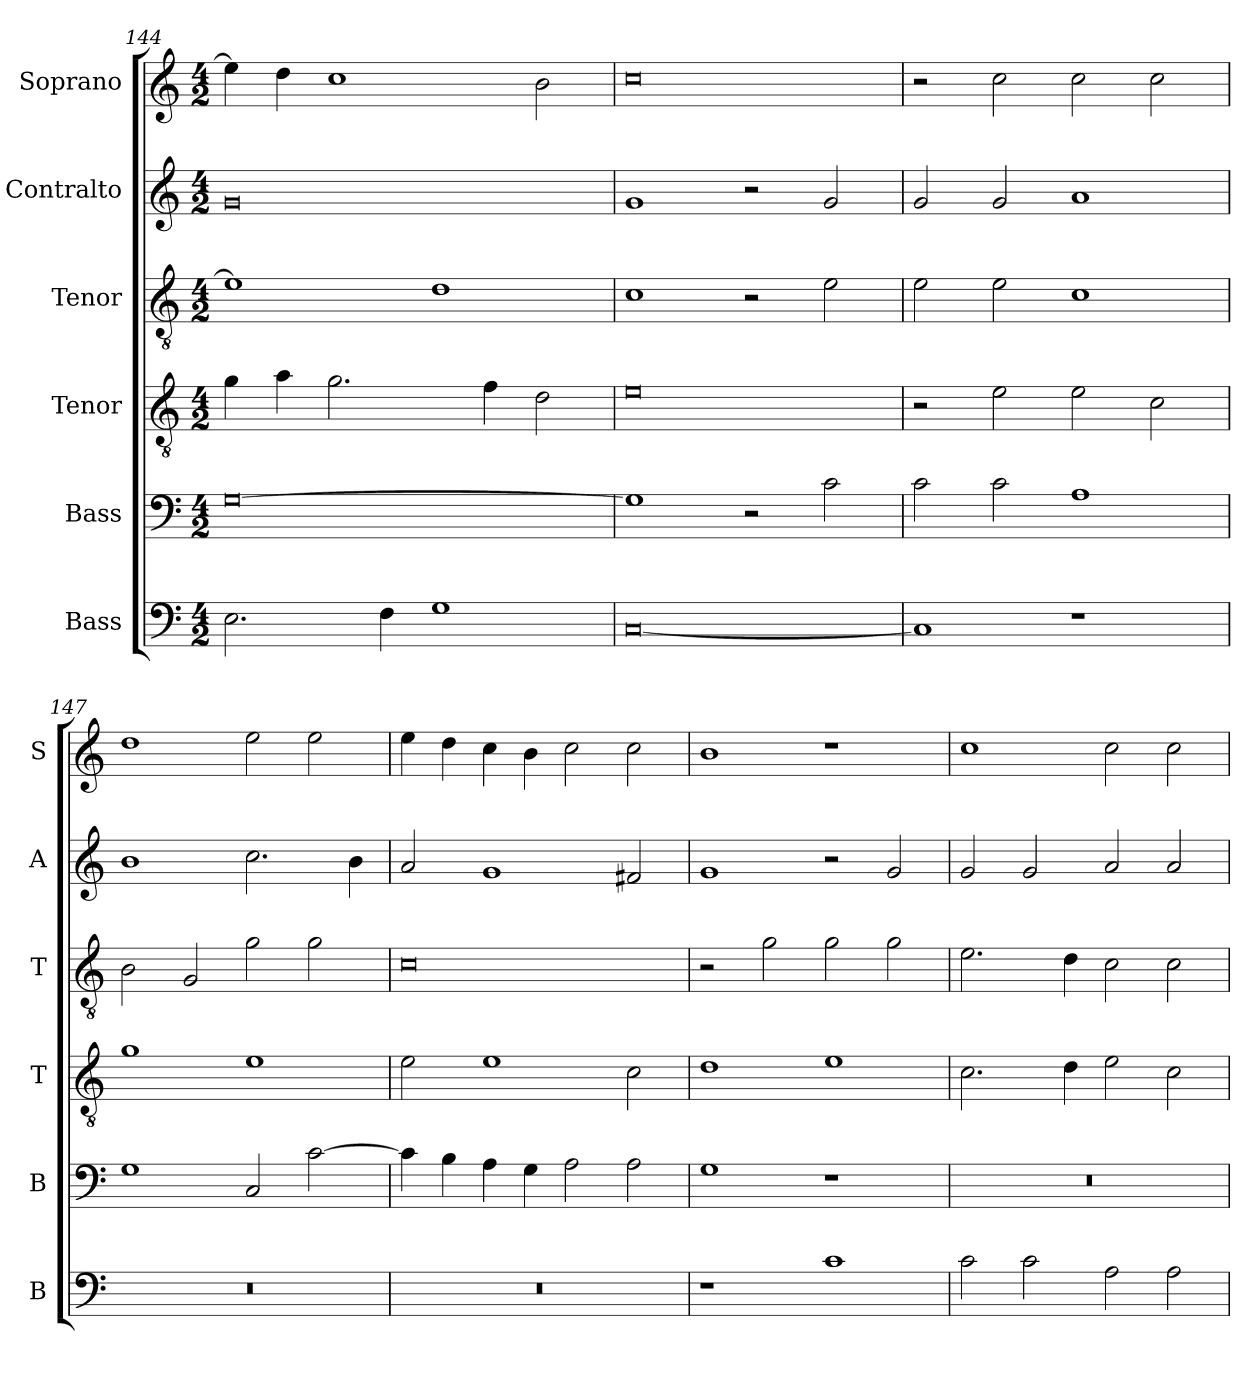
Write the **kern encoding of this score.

**kern	**kern	**kern	**kern	**kern	**kern
*part6	*part5	*part4	*part3	*part2	*part1
*staff6	*staff5	*staff4	*staff3	*staff2	*staff1
*I"Bass	*I"Bass	*I"Tenor	*I"Tenor	*I"Contralto	*I"Soprano
*I'B	*I'B	*I'T	*I'T	*I'A	*I'S
*clefF4	*clefF4	*clefGv2	*clefGv2	*clefG2	*clefG2
*k[]	*k[]	*k[]	*k[]	*k[]	*k[]
*C:ion	*C:ion	*C:ion	*C:ion	*C:ion	*C:ion
*M4/2	*M4/2	*M4/2	*M4/2	*M4/2	*M4/2
=144	=144	=144	=144	=144	=144
2.E	[0G	4g	1e]	0g	4ee]
.	.	4a	.	.	4dd
.	.	2.g	.	.	1cc
4F	.	.	.	.	.
1G	.	.	1d	.	.
.	.	4f	.	.	.
.	.	2d	.	.	2b
=145	=145	=145	=145	=145	=145
[0C	1G]	0e	1c	1g	0cc
.	2r	.	2r	2r	.
.	2c	.	2e	2g	.
=146	=146	=146	=146	=146	=146
1C]	2c	2r	2e	2g	2r
.	2c	2e	2e	2g	2cc
1r	1A	2e	1c	1a	2cc
.	.	2c	.	.	2cc
=147	=147	=147	=147	=147	=147
0r	1G	1g	2B	1b	1dd
.	.	.	2G	.	.
.	2C	1e	2g	2.cc	2ee
.	[2c	.	2g	.	2ee
.	.	.	.	4b	.
=148	=148	=148	=148	=148	=148
0r	4c]	2e	0c	2a	4ee
.	4B	.	.	.	4dd
.	4A	1e	.	1g	4cc
.	4G	.	.	.	4b
.	2A	.	.	.	2cc
.	2A	2c	.	2f#X	2cc
=149	=149	=149	=149	=149	=149
1r	1G	1d	2r	1g	1b
.	.	.	2g	.	.
1c	1r	1e	2g	2r	1r
.	.	.	2g	2g	.
=150	=150	=150	=150	=150	=150
2c	0r	2.c	2.e	2g	1cc
2c	.	.	.	2g	.
.	.	4d	4d	.	.
2A	.	2e	2c	2a	2cc
2A	.	2c	2c	2a	2cc
=	=	=	=	=	=
*-	*-	*-	*-	*-	*-
